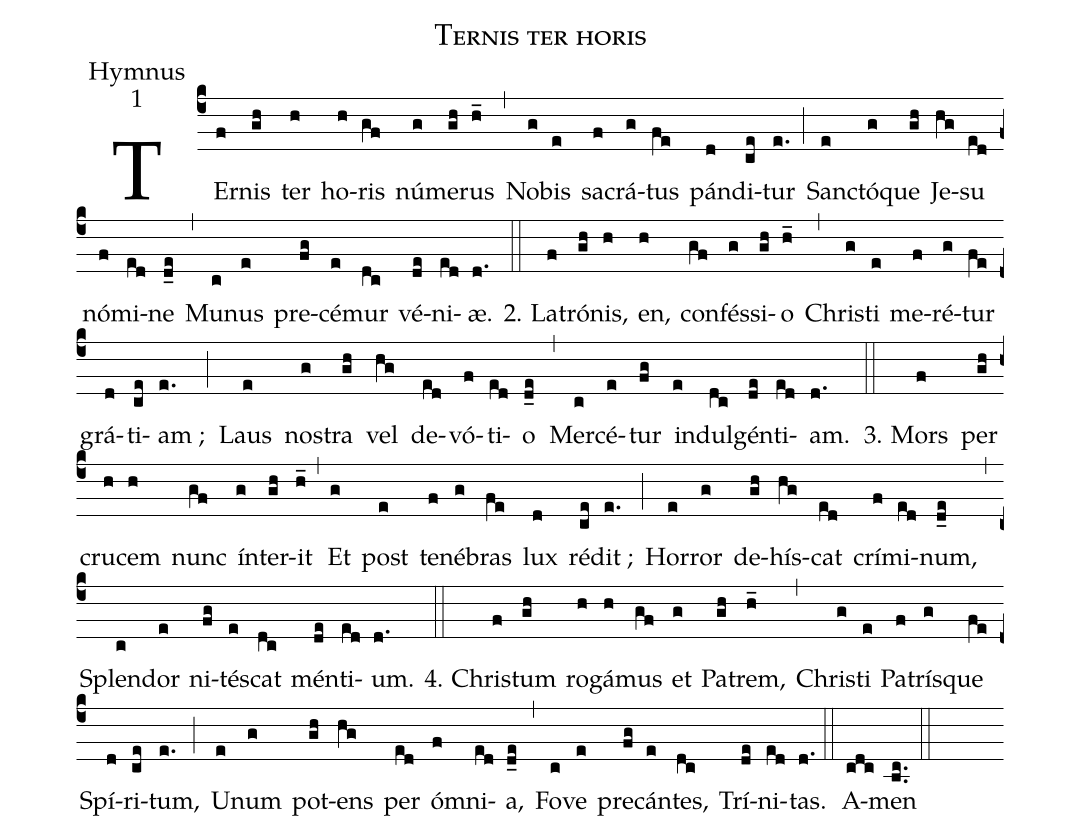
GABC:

name:Ternis ter horis;
office-part:Hymnus;
mode:1;
%%
(c4)TEr(f)nis(gh) ter(h) ho(h)ris(gf) nú(g)me(gh)rus(h_) (,)
No(g)bis(e) sa(f)crá(g)tus(fe) pán(d)di(ce)tur(e.) (;)
Sanc(e)tó(g)que(gh) Je(hg)su(ed) nó(f)mi(ed)ne(d_e) (,)
Mu(c)nus(e) pre(fg)cé(e)mur(dc) vé(de)ni(ed)æ.(d.) (::)

2. La(f)tró(gh)nis,(h) en,(h) con(gf)fés(g)si(gh)o(h_) (,)
Chris(g)ti(e) me(f)ré(g)tur(fe) grá(d)ti(ce)am ;(e.) (;)
Laus(e) nos(g)tra(gh) vel(hg) de(ed)vó(f)ti(ed)o(d_e) (,)
Mer(c)cé(e)tur(fg) in(e)dul(dc)gén(de)ti(ed)am.(d.) (::)

3. Mors(f) per(gh) cru(h)cem(h) nunc(gf) ín(g)ter(gh)it(h_) (,)
Et(g) post(e) te(f)né(g)bras(fe) lux(d) réd(ce)it ;(e.) (;)
Hor(e)ror(g) de(gh)hís(hg)cat(ed) crí(f)mi(ed)num,(d_e) (,)
Splen(c)dor(e) ni(fg)tés(e)cat(dc) mén(de)ti(ed)um.(d.) (::)

4. Chris(f)tum(gh) ro(h)gá(h)mus(gf) et(g) Pa(gh)trem,(h_) (,)
Chris(g)ti(e) Pa(f)trís(g)que(fe) Spí(d)ri(ce)tum,(e.) (;)
U(e)num(g) pot(gh)ens(hg) per(ed) óm(f)ni(ed)a,(d_e) (,)
Fo(c)ve(e) pre(fg)cán(e)tes,(dc) Trí(de)ni(ed)tas.(d.) (::)
A(cdc)men(bc..) (::)
